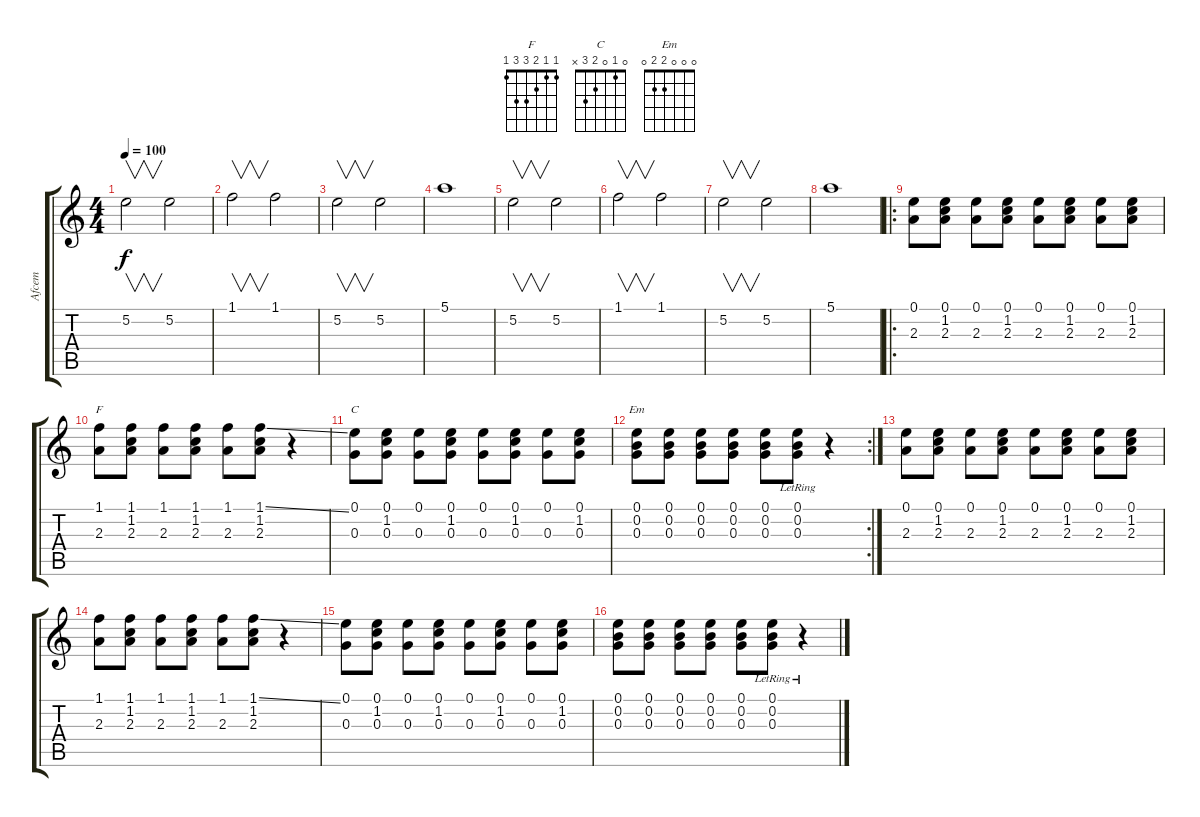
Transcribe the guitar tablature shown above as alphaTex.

\track ("Afcem" "Afcem") {instrument acousticguitarnylon}
\staff {score tabs}
\tuning (E4 B3 G3 D3 A2 E2) {hide}
\chord ("F" 1 1 2 3 3 1)
\chord ("C" 0 1 0 2 3 x)
\chord ("Em" 0 0 0 2 2 0)
\ts (4 4)
\tempo 100
\clef g2
\ks c
5.2.2{v dy f instrument acousticguitarnylon} 5.2.2 |
1.1.2{v} 1.1.2 |
5.2.2{v} 5.2.2 |
5.1.1 |
5.2.2{v} 5.2.2 |
1.1.2{v} 1.1.2 |
5.2.2{v} 5.2.2 |
5.1.1 |
\ro
(0.1 2.3).8 (0.1 1.2 2.3).8 (0.1 2.3).8 (0.1 1.2 2.3).8 (0.1 2.3).8 (0.1 1.2 2.3).8 (0.1 2.3).8 (0.1 1.2 2.3).8 |
(1.1 2.3).8{ch "F"} (1.1 1.2 2.3).8 (1.1 2.3).8 (1.1 1.2 2.3).8 (1.1 2.3).8 (1.1{ss} 1.2 2.3).8 r.4 |
(0.1 0.3).8{ch "C"} (0.1 1.2 0.3).8 (0.1 0.3).8 (0.1 1.2 0.3).8 (0.1 0.3).8 (0.1 1.2 0.3).8 (0.1 0.3).8 (0.1 1.2 0.3).8 |
\rc 2
(0.1 0.2 0.3).8{ch "Em"} (0.1 0.2 0.3).8 (0.1 0.2 0.3).8 (0.1 0.2 0.3).8 (0.1 0.2 0.3).8 (0.1{lr} 0.2 0.3).8 r.4 |
(0.1 2.3).8{volume 5} (0.1 1.2 2.3).8 (0.1 2.3).8 (0.1 1.2 2.3).8 (0.1 2.3).8 (0.1 1.2 2.3).8 (0.1 2.3).8 (0.1 1.2 2.3).8 |
(1.1 2.3).8 (1.1 1.2 2.3).8 (1.1 2.3).8 (1.1 1.2 2.3).8 (1.1 2.3).8 (1.1{ss} 1.2 2.3).8 r.4 |
(0.1 0.3).8 (0.1 1.2 0.3).8 (0.1 0.3).8 (0.1 1.2 0.3).8 (0.1 0.3).8 (0.1 1.2 0.3).8 (0.1 0.3).8 (0.1 1.2 0.3).8 |
(0.1 0.2 0.3).8 (0.1 0.2 0.3).8 (0.1 0.2 0.3).8 (0.1 0.2 0.3).8 (0.1 0.2 0.3).8 (0.1{lr} 0.2 0.3).8 r.4
